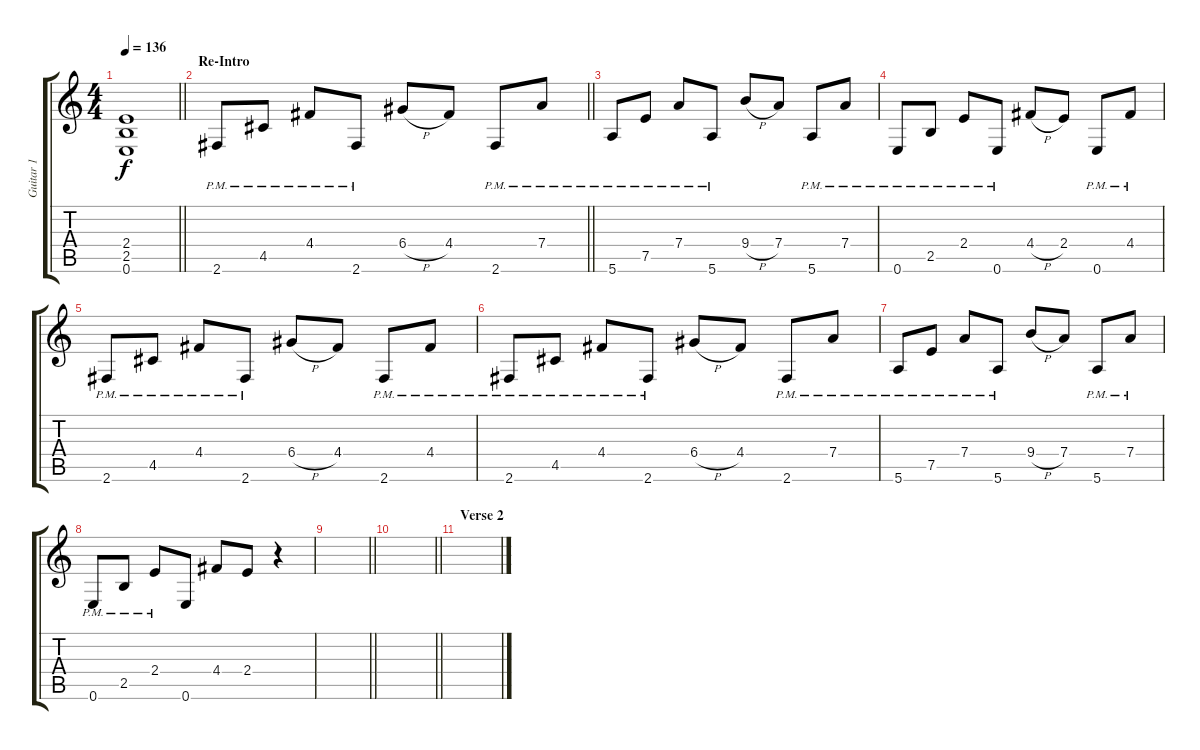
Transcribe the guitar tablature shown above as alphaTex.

\track ("Guitar 1" "Guitar 1") {instrument electricguitarclean}
\staff {score tabs}
\tuning (E4 B3 G3 D3 A2 E2) {hide}
\ts (4 4)
\tempo 136
\clef g2
\barLineRight lightlight
\ks c
(2.4{t} 2.5{t} 0.6{t}).1{dy f} |
\section ("" "Re-Intro")
\barLineRight lightlight
2.6{pm}.8 4.5{pm}.8 4.4{pm}.8 2.6{pm}.8 6.4{h}.8 4.4.8 2.6{pm}.8 7.4{pm}.8 |
5.6{pm}.8 7.5{pm}.8 7.4{pm}.8 5.6{pm}.8 9.4{h}.8 7.4.8 5.6{pm}.8 7.4{pm}.8 |
0.6{pm}.8 2.5{pm}.8 2.4{pm}.8 0.6{pm}.8 4.4{h}.8 2.4.8 0.6{pm}.8 4.4{pm}.8 |
2.6{pm}.8 4.5{pm}.8 4.4{pm}.8 2.6{pm}.8 6.4{h}.8 4.4.8 2.6{pm}.8 4.4{pm}.8 |
2.6{pm}.8 4.5{pm}.8 4.4{pm}.8 2.6{pm}.8 6.4{h}.8 4.4.8 2.6{pm}.8 7.4{pm}.8 |
5.6{pm}.8 7.5{pm}.8 7.4{pm}.8 5.6{pm}.8 9.4{h}.8 7.4.8 5.6{pm}.8 7.4{pm}.8 |
0.6{pm}.8 2.5{pm}.8 2.4{pm}.8 0.6.8 4.4.8 2.4.8 r.4 |
\barLineRight lightlight
|
\barLineRight lightlight
|
\section ("" "Verse 2")
